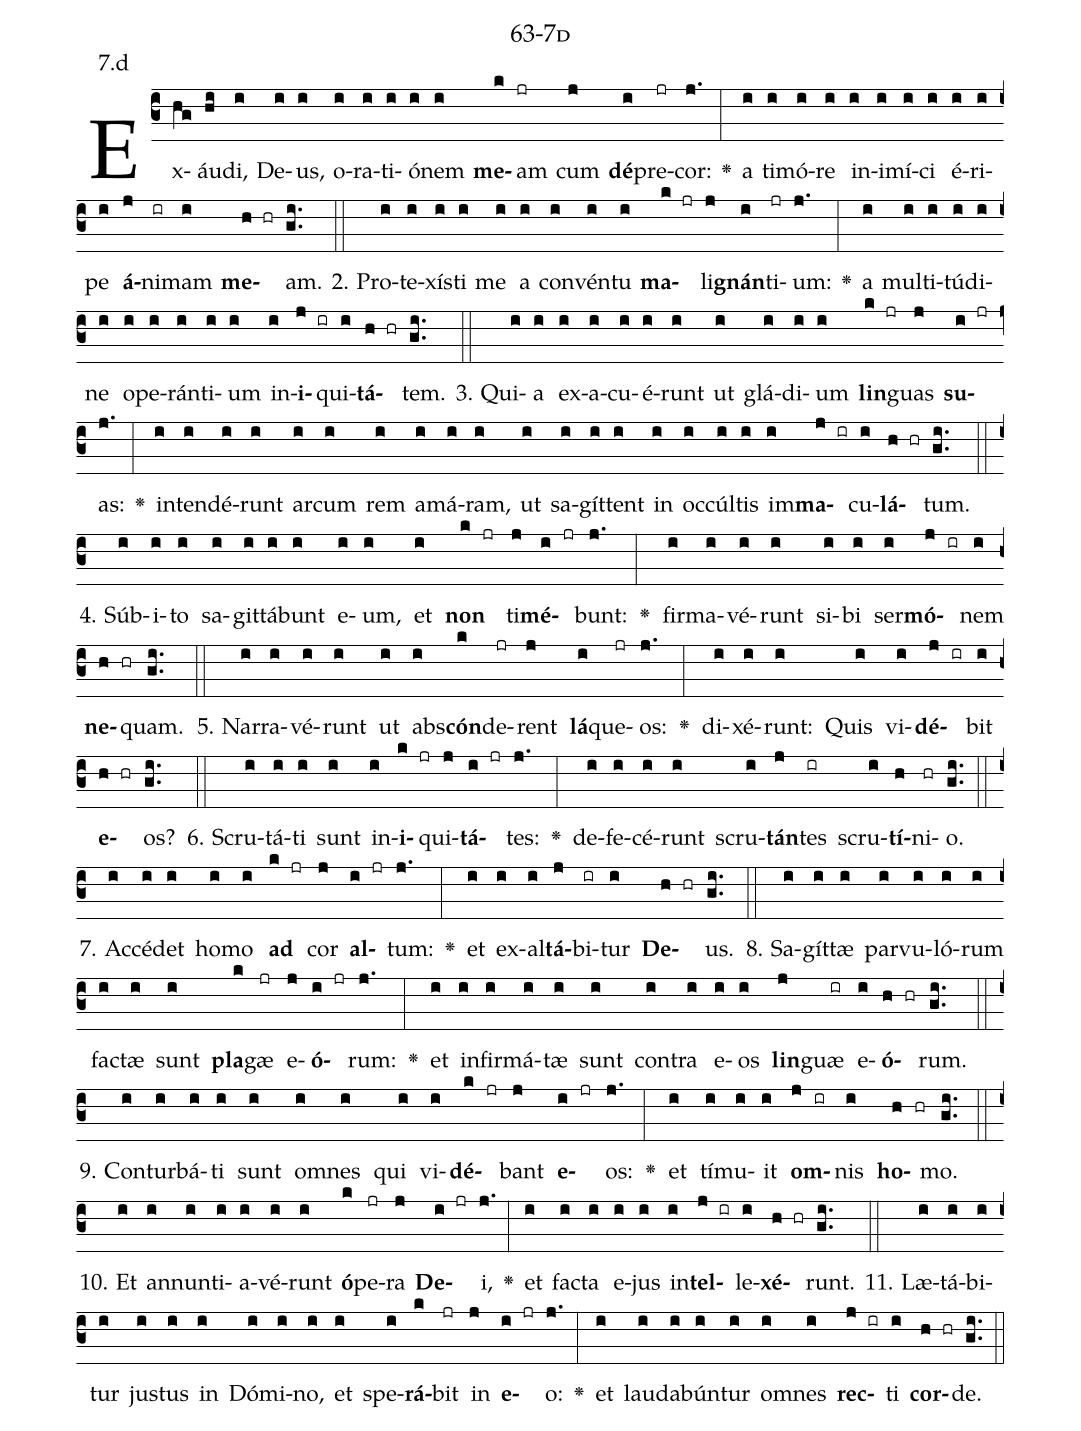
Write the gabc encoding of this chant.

name: 63-7d;
annotation: 7.d;
%%
(c3)Ex(hg)áu(hi)di,(i) De(i)us,(i) o(i)ra(i)ti(i)ó(i)nem(i) <b>me</b>(k)am(jr) cum(j) <b>dé</b>(i)pre(jr)cor:(j.) <v>\greheightstar</v>(:) a(i) ti(i)mó(i)re(i) in(i)i(i)mí(i)ci(i) é(i)ri(i)pe(i) <b>á</b>(j)ni(ir)mam(i) <b>me</b>(h hr)am.(gi..) (::)
2. Pro(i)te(i)xís(i)ti(i) me(i) a(i) con(i)vén(i)tu(i) <b>ma</b>(k jr)li(j)<b>gnán</b>(i)ti(jr)um:(j.) <v>\greheightstar</v>(:) a(i) mul(i)ti(i)tú(i)di(i)ne(i) o(i)pe(i)rán(i)ti(i)um(i) in(i)<b>i</b>(j ir)qui(i)<b>tá</b>(h hr)tem.(gi..) (::)
3. Qui(i)a(i) ex(i)a(i)cu(i)é(i)runt(i) ut(i) glá(i)di(i)um(i) <b>lin</b>(k jr)guas(j) <b>su</b>(i jr)as:(j.) <v>\greheightstar</v>(:) in(i)ten(i)dé(i)runt(i) ar(i)cum(i) rem(i) a(i)má(i)ram,(i) ut(i) sa(i)gít(i)tent(i) in(i) oc(i)cúl(i)tis(i) im(i)<b>ma</b>(j ir)cu(i)<b>lá</b>(h hr)tum.(gi..) (::)
4. Súb(i)i(i)to(i) sa(i)git(i)tá(i)bunt(i) e(i)um,(i) et(i) <b>non</b>(k jr) ti(j)<b>mé</b>(i jr)bunt:(j.) <v>\greheightstar</v>(:) fir(i)ma(i)vé(i)runt(i) si(i)bi(i) ser(i)<b>mó</b>(j ir)nem(i) <b>ne</b>(h hr)quam.(gi..) (::)
5. Nar(i)ra(i)vé(i)runt(i) ut(i) abs(i)<b>cón</b>(k)de(jr)rent(j) <b>lá</b>(i)que(jr)os:(j.) <v>\greheightstar</v>(:) di(i)xé(i)runt:(i) Quis(i) vi(i)<b>dé</b>(j ir)bit(i) <b>e</b>(h hr)os?(gi..) (::)
6. Scru(i)tá(i)ti(i) sunt(i) in(i)<b>i</b>(k jr)qui(j)<b>tá</b>(i jr)tes:(j.) <v>\greheightstar</v>(:) de(i)fe(i)cé(i)runt(i) scru(i)<b>tán</b>(j)tes(ir) scru(i)<b>tí</b>(h)ni(hr)o.(gi..) (::)
7. Ac(i)cé(i)det(i) ho(i)mo(i) <b>ad</b>(k jr) cor(j) <b>al</b>(i jr)tum:(j.) <v>\greheightstar</v>(:) et(i) ex(i)al(i)<b>tá</b>(j)bi(ir)tur(i) <b>De</b>(h hr)us.(gi..) (::)
8. Sa(i)gít(i)tæ(i) par(i)vu(i)ló(i)rum(i) fac(i)tæ(i) sunt(i) <b>pla</b>(k)gæ(jr) e(j)<b>ó</b>(i jr)rum:(j.) <v>\greheightstar</v>(:) et(i) in(i)fir(i)má(i)tæ(i) sunt(i) con(i)tra(i) e(i)os(i) <b>lin</b>(j)guæ(ir) e(i)<b>ó</b>(h hr)rum.(gi..) (::)
9. Con(i)tur(i)bá(i)ti(i) sunt(i) om(i)nes(i) qui(i) vi(i)<b>dé</b>(k jr)bant(j) <b>e</b>(i jr)os:(j.) <v>\greheightstar</v>(:) et(i) tí(i)mu(i)it(i) <b>om</b>(j ir)nis(i) <b>ho</b>(h hr)mo.(gi..) (::)
10. Et(i) an(i)nun(i)ti(i)a(i)vé(i)runt(i) <b>ó</b>(k)pe(jr)ra(j) <b>De</b>(i jr)i,(j.) <v>\greheightstar</v>(:) et(i) fac(i)ta(i) e(i)jus(i) in(i)<b>tel</b>(j ir)le(i)<b>xé</b>(h hr)runt.(gi..) (::)
11. Læ(i)tá(i)bi(i)tur(i) jus(i)tus(i) in(i) Dó(i)mi(i)no,(i) et(i) spe(i)<b>rá</b>(k)bit(jr) in(j) <b>e</b>(i jr)o:(j.) <v>\greheightstar</v>(:) et(i) lau(i)da(i)bún(i)tur(i) om(i)nes(i) <b>rec</b>(j ir)ti(i) <b>cor</b>(h hr)de.(gi..) (::)
